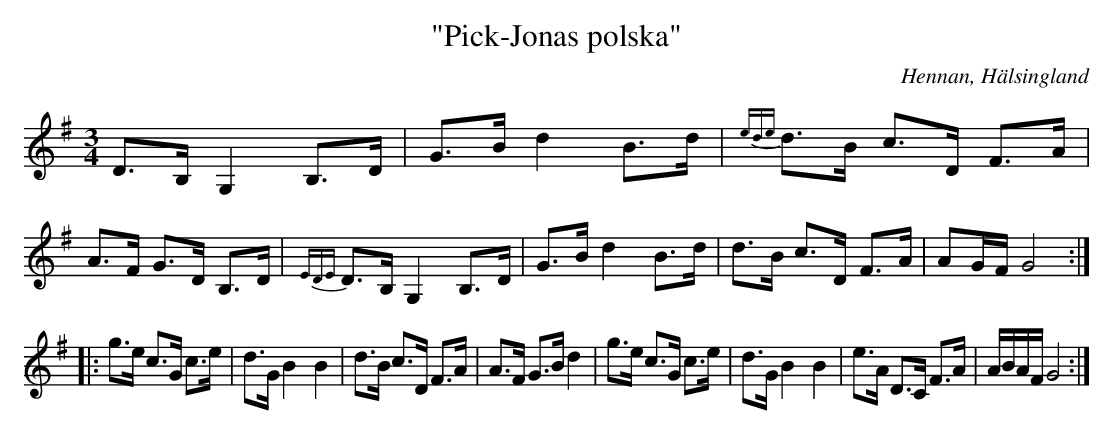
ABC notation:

X:1
T: "Pick-Jonas polska"
O: Hennan, Hälsingland
M: 3/4
L: 1/8
K: G
D>B, G,2 B,>D | G>B d2 B>d | {ede}d>B c>D F>A| A>F G>D B,>D|{EDE}D>B, G,2 B,>D|G>B d2 B>d | d>B c>D F>A| AG/F/ G4 :||:
g>e c>G c>e | d>G B2 B2 | d>B c>D F>A|A>F G>B d2|g>e c>G c>e | d>G B2 B2 | e>A D>C F>A|A/B/A/F/ G4:|]
